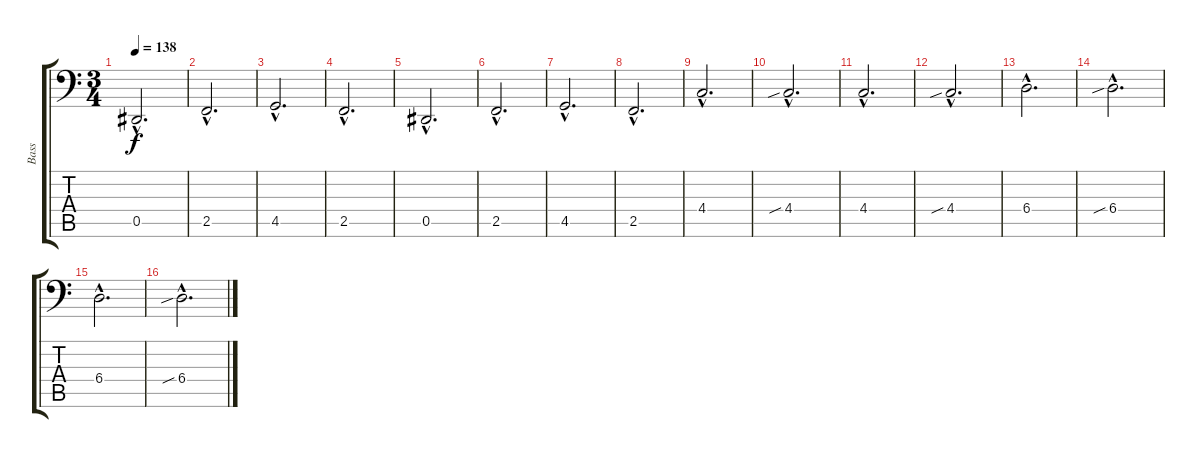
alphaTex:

\track ("Bass" "Bass") {instrument electricbassfinger}
\staff {score tabs}
\tuning (B2 Gb2 Db2 Ab1 Eb1 Bb0) {hide}
\ts (3 4)
\tempo 138
\clef f4
\ks c
0.5{hac}.2{d dy f} |
2.5{hac}.2{d} |
4.5{hac}.2{d} |
2.5{hac}.2{d} |
0.5{hac}.2{d} |
2.5{hac}.2{d} |
4.5{hac}.2{d} |
2.5{hac}.2{d} |
4.4{hac}.2{d} |
4.4{sib hac}.2{d} |
4.4{hac}.2{d} |
4.4{sib hac}.2{d} |
6.4{hac}.2{d} |
6.4{sib hac}.2{d} |
6.4{hac}.2{d} |
6.4{sib hac}.2{d}
